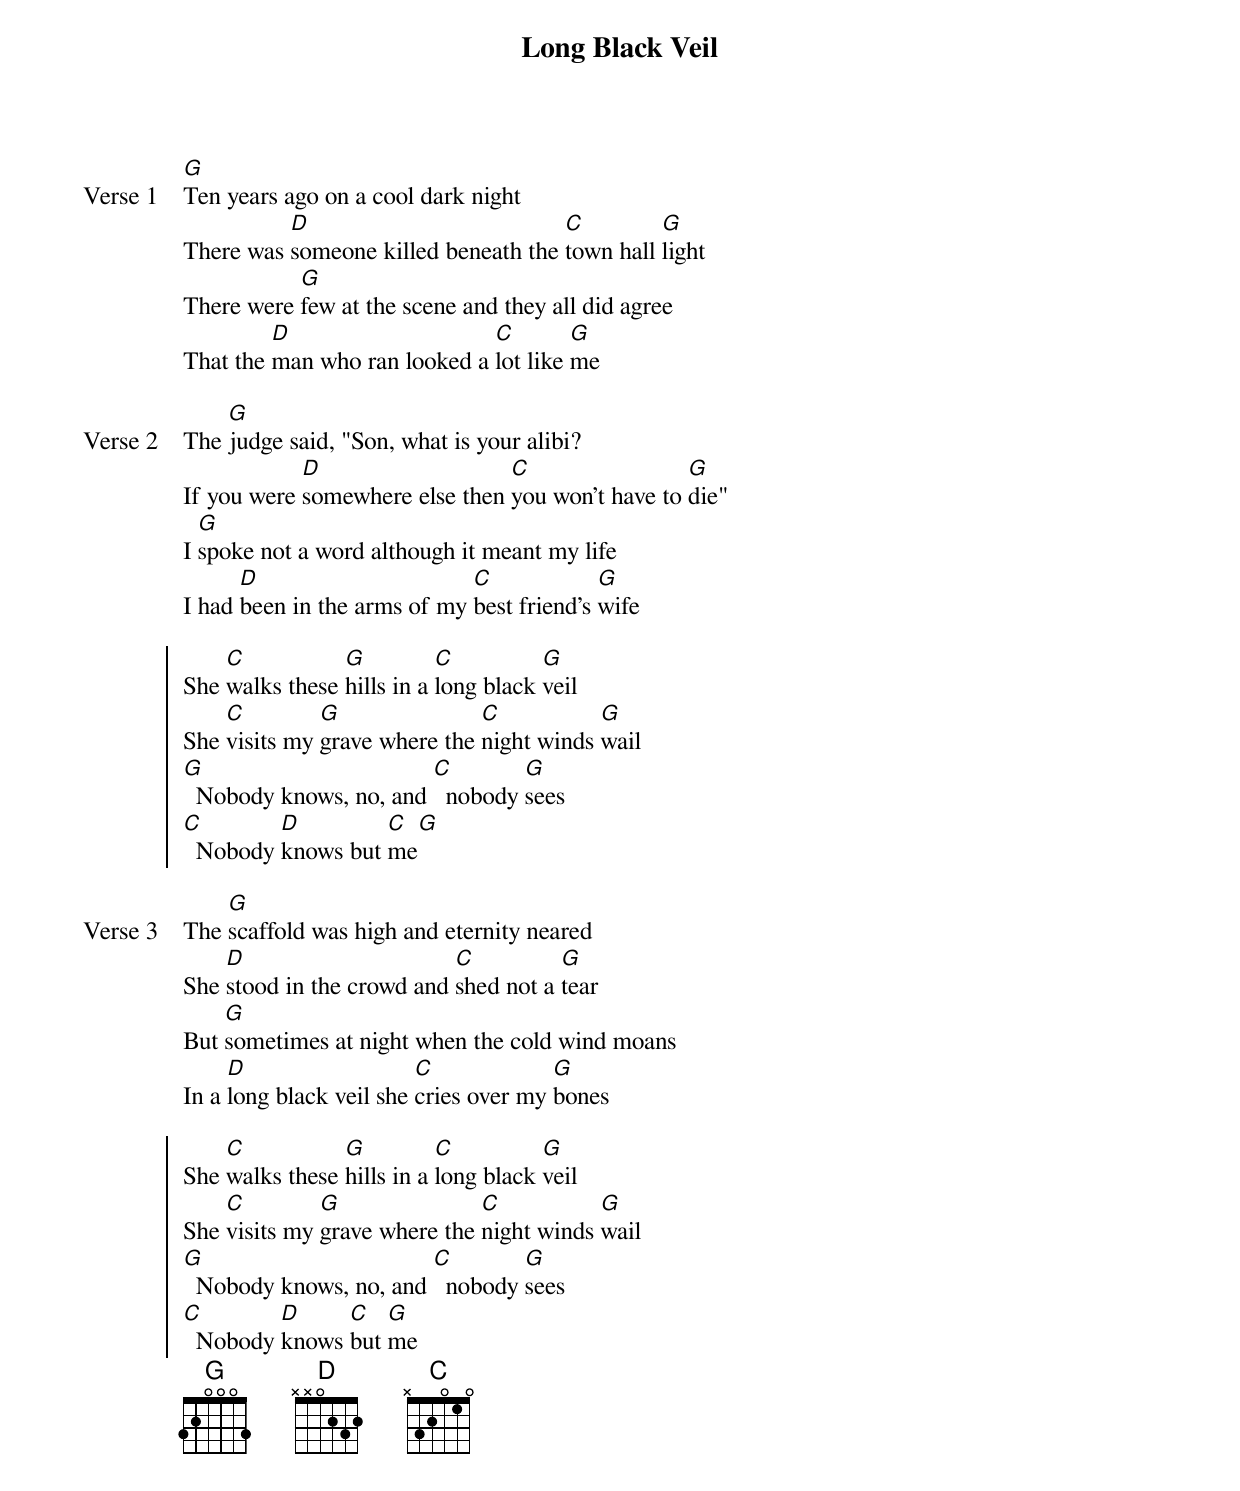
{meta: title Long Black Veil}
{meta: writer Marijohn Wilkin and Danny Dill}

{start_of_verse: Verse 1}
[G]Ten years ago on a cool dark night
There was [D]someone killed beneath the [C]town hall [G]light
There were [G]few at the scene and they all did agree
That the [D]man who ran looked a [C]lot like [G]me
{end_of_verse}

{start_of_verse: Verse 2}
The [G]judge said, "Son, what is your alibi?
If you were [D]somewhere else then [C]you won't have to [G]die"
I [G]spoke not a word although it meant my life
I had [D]been in the arms of my [C]best friend's [G]wife
{end_of_verse}

{start_of_chorus}
She [C]walks these [G]hills in a [C]long black [G]veil
She [C]visits my [G]grave where the [C]night winds [G]wail
[G]  Nobody knows, no, and [C]  nobody [G]sees
[C]  Nobody [D]knows but [C]me[G]
{end_of_chorus}

{start_of_verse: Verse 3}
The [G]scaffold was high and eternity neared
She [D]stood in the crowd and [C]shed not a [G]tear
But [G]sometimes at night when the cold wind moans
In a [D]long black veil she [C]cries over my [G]bones
{end_of_verse}

{start_of_chorus}
She [C]walks these [G]hills in a [C]long black [G]veil
She [C]visits my [G]grave where the [C]night winds [G]wail
[G]  Nobody knows, no, and [C]  nobody [G]sees
[C]  Nobody [D]knows [C]but [G]me
{end_of_chorus}
